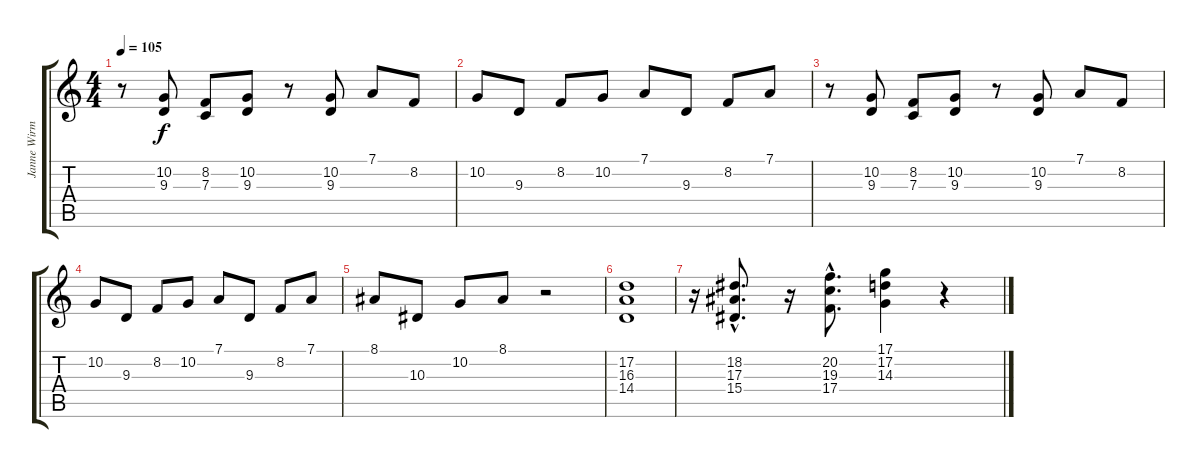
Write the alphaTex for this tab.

\track ("Janne Wirman" "Janne Wirm") {instrument stringensemble1}
\staff {score tabs}
\tuning (D4 A3 F3 C3 G2 D2) {hide}
\ts (4 4)
\tempo 105
\clef g2
\ks c
r.8{dy f} (10.2 9.3).8 (8.2 7.3).8 (10.2 9.3).8 r.8 (10.2 9.3).8 7.1.8 8.2.8 |
10.2.8 9.3.8 8.2.8 10.2.8 7.1.8 9.3.8 8.2.8 7.1.8 |
r.8 (10.2 9.3).8 (8.2 7.3).8 (10.2 9.3).8 r.8 (10.2 9.3).8 7.1.8 8.2.8 |
10.2.8 9.3.8 8.2.8 10.2.8 7.1.8 9.3.8 8.2.8 7.1.8 |
8.1.8 10.3.8 10.2.8 8.1.8 r.2 |
(17.2 16.3 14.4).1 |
r.16 (18.2{hac} 17.3{hac} 15.4{hac}).8{d} r.16 (20.2{hac} 19.3{hac} 17.4{hac}).8{d} (17.1 17.2 14.3).4 r.4
